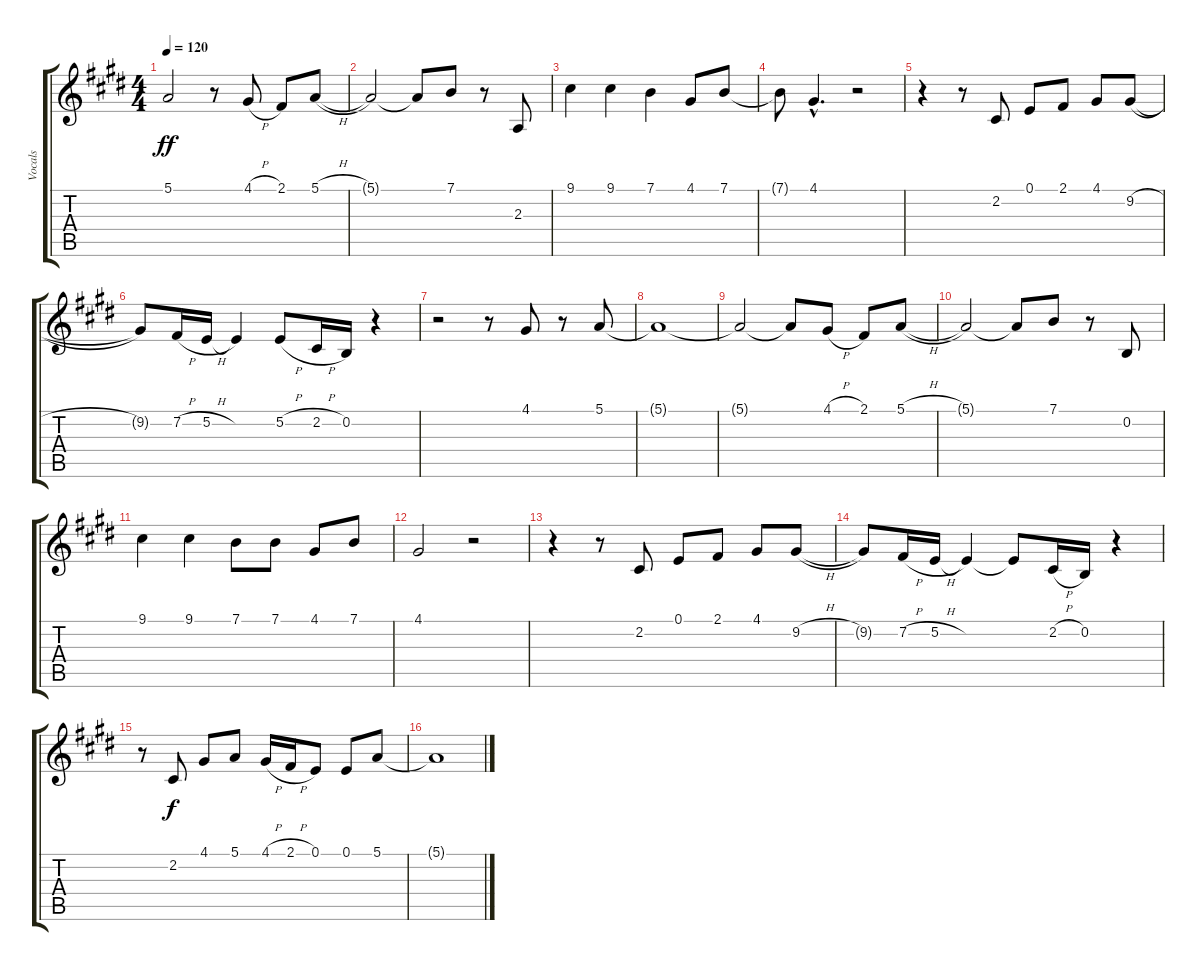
\track ("Vocals" "Vocals") {instrument clarinet}
\staff {score tabs}
\tuning (E4 B3 G3 D3 A2 E2) {hide}
\ts (4 4)
\tempo 120
\clef g2
\ks e
5.1{t}.2{dy ff} r.8 4.1{h}.8 2.1.8 5.1{h}.8 |
5.1{t}.2 5.1{t}.8 7.1.8 r.8 2.3.8 |
9.1.4 9.1.4 7.1.4 4.1.8 7.1.8 |
7.1{t}.8 4.1{hac}.4{d} r.2 |
r.4 r.8 2.2.8 0.1.8 2.1.8 4.1.8 9.2{h}.8 |
9.2{t}.8 7.2{h}.16 5.2{h}.16 5.2{t}.4 5.2{h}.8 2.2{h}.16 0.2.16 r.4 |
r.2 r.8 4.1.8 r.8 5.1.8 |
5.1{t}.1 |
5.1{t}.2 5.1{t}.8 4.1{h}.8 2.1.8 5.1{h}.8 |
5.1{t}.2 5.1{t}.8 7.1.8 r.8 0.2.8 |
9.1.4 9.1.4 7.1.8 7.1.8 4.1.8 7.1.8 |
4.1.2 r.2 |
r.4 r.8 2.2.8 0.1.8 2.1.8 4.1.8 9.2{h}.8 |
9.2{t}.8 7.2{h}.16 5.2{h}.16 5.2{t}.4 5.2{t}.8 2.2{h}.16 0.2.16 r.4 |
r.8 2.2.8{dy f volume 13} 4.1.8 5.1.8 4.1{h}.16 2.1{h}.16 0.1.8 0.1.8 5.1.8 |
5.1{t}.1
